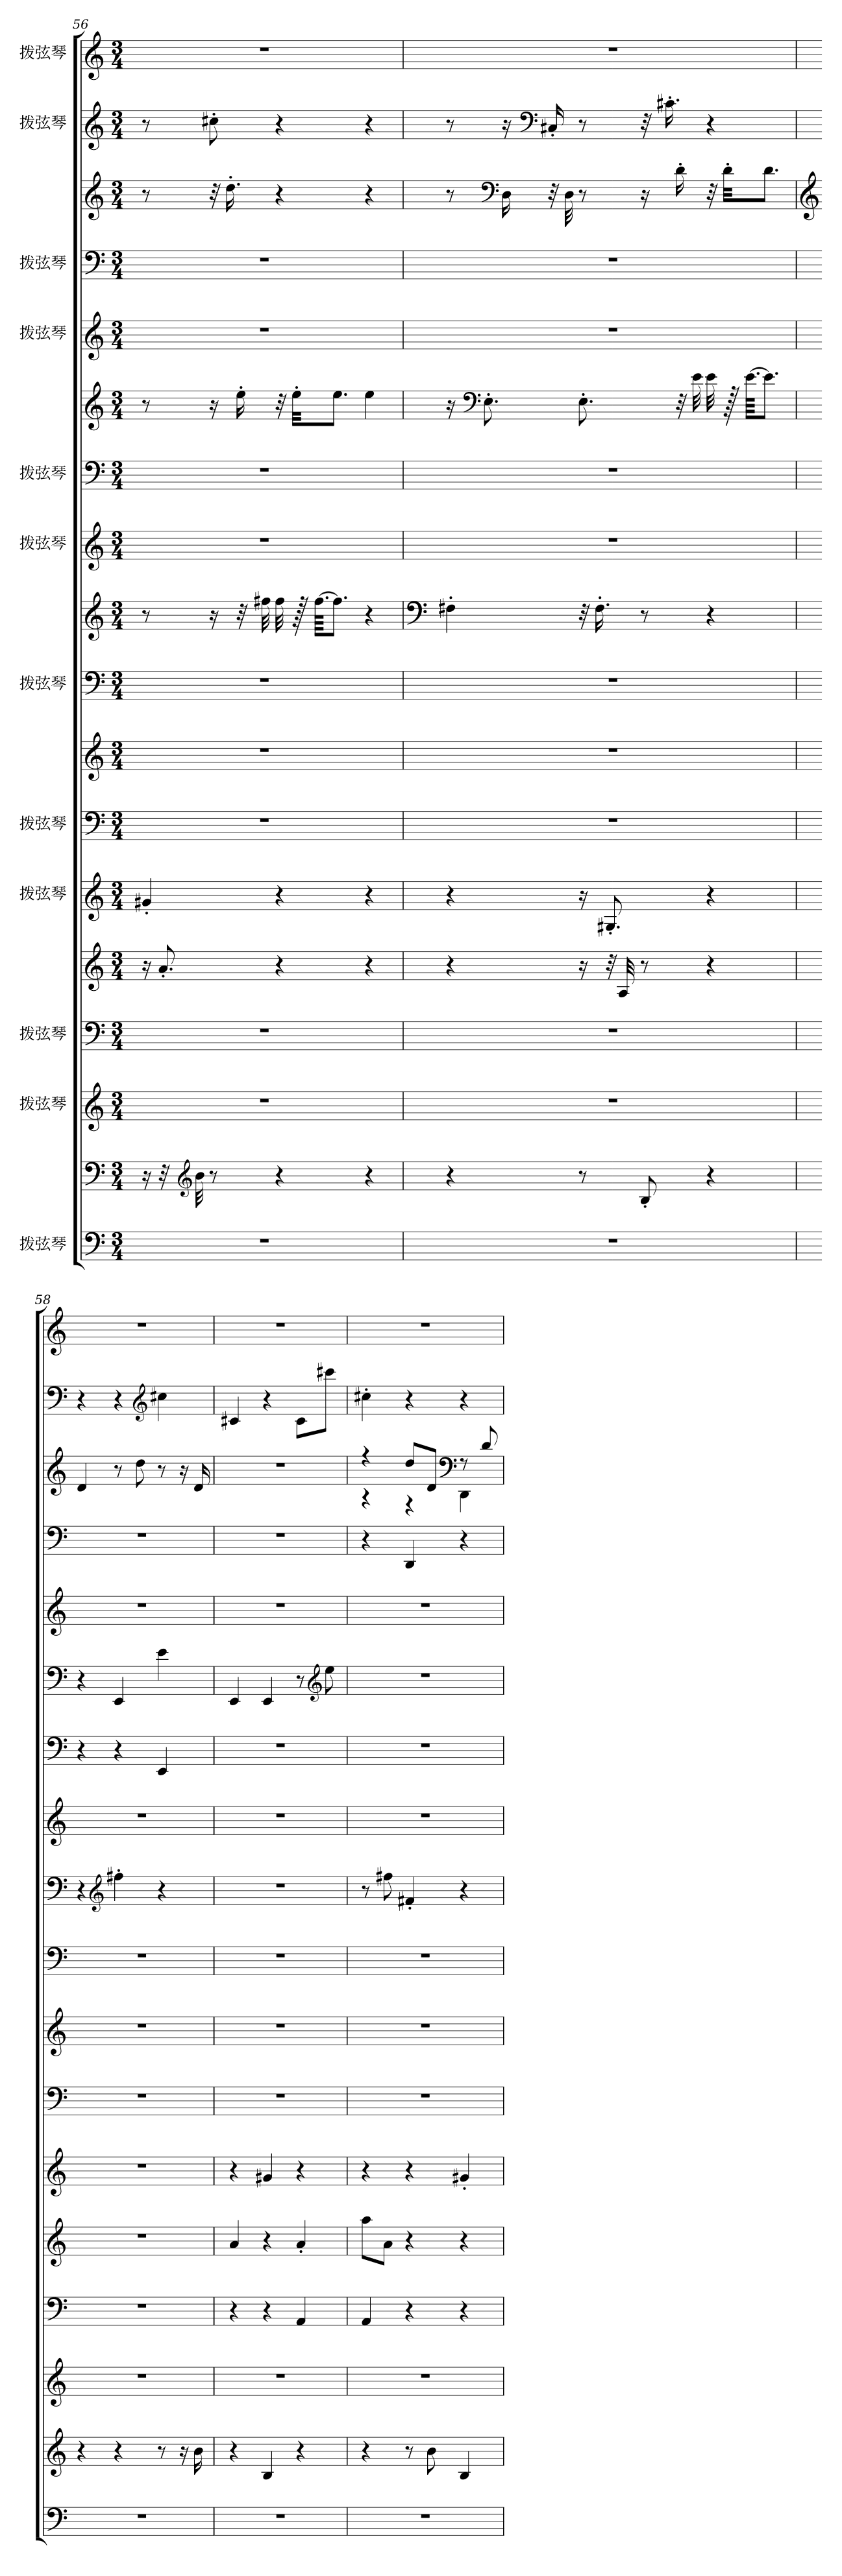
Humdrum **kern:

**kern	**kern	**kern	**kern	**kern	**kern	**kern	**kern	**kern	**kern	**kern	**kern	**kern	**kern	**kern	**kern	**kern	**kern
*part12	*part12	*part11	*part10	*part10	*part9	*part8	*part8	*part7	*part7	*part6	*part5	*part5	*part4	*part3	*part3	*part2	*part1
*staff18	*staff17	*staff16	*staff15	*staff14	*staff13	*staff12	*staff11	*staff10	*staff9	*staff8	*staff7	*staff6	*staff5	*staff4	*staff3	*staff2	*staff1
*I"拨弦琴	*	*I"拨弦琴	*I"拨弦琴	*	*I"拨弦琴	*I"拨弦琴	*	*I"拨弦琴	*	*I"拨弦琴	*I"拨弦琴	*	*I"拨弦琴	*I"拨弦琴	*	*I"拨弦琴	*I"拨弦琴
*clefF4	*clefF4	*clefG2	*clefF4	*clefG2	*clefG2	*clefF4	*clefG2	*clefF4	*clefG2	*clefG2	*clefF4	*clefG2	*clefG2	*clefF4	*clefG2	*clefG2	*clefG2
*k[]	*k[]	*k[]	*k[]	*k[]	*k[]	*k[]	*k[]	*k[]	*k[]	*k[]	*k[]	*k[]	*k[]	*k[]	*k[]	*k[]	*k[]
*M3/4	*M3/4	*M3/4	*M3/4	*M3/4	*M3/4	*M3/4	*M3/4	*M3/4	*M3/4	*M3/4	*M3/4	*M3/4	*M3/4	*M3/4	*M3/4	*M3/4	*M3/4
=56	=56	=56	=56	=56	=56	=56	=56	=56	=56	=56	=56	=56	=56	=56	=56	=56	=56
2.r	16r	2.r	2.r	16r	4g#X'/	2.r	2.r	2.r	8r	2.r	2.r	8r	2.r	2.r	8r	8r	2.r
.	32r	.	.	8.a'/	.	.	.	.	.	.	.	.	.	.	.	.	.
*	*clefG2	*	*	*	*	*	*	*	*	*	*	*	*	*	*	*	*
.	32b\	.	.	.	.	.	.	.	.	.	.	.	.	.	.	.	.
.	8r	.	.	.	.	.	.	.	16r	.	.	16r	.	.	32r	8cc#X'\	.
.	.	.	.	.	.	.	.	.	.	.	.	.	.	.	16.dd'\	.	.
.	.	.	.	.	.	.	.	.	32r	.	.	16ee'\	.	.	.	.	.
.	.	.	.	.	.	.	.	.	32ff#X\	.	.	.	.	.	.	.	.
.	4r	.	.	4r	4r	.	.	.	32ff#\	.	.	32r	.	.	4r	4r	.
.	.	.	.	.	.	.	.	.	128r	.	.	32ee'\KKL	.	.	.	.	.
.	.	.	.	.	.	.	.	.	[64.ff#\KKKL	.	.	.	.	.	.	.	.
.	.	.	.	.	.	.	.	.	8.ff#\J]	.	.	8.ee\J	.	.	.	.	.
.	4r	.	.	4r	4r	.	.	.	4r	.	.	4ee\	.	.	4r	4r	.
!!LO:PB:g=z
=57	=57	=57	=57	=57	=57	=57	=57	=57	=57	=57	=57	=57	=57	=57	=57	=57	=57
*	*	*	*	*	*	*	*	*	*clefF4	*	*	*	*	*	*	*	*
2.r	4r	2.r	2.r	4r	4r	2.r	2.r	2.r	4F#X'\	2.r	2.r	16r	2.r	2.r	8r	8r	2.r
*	*	*	*	*	*	*	*	*	*	*	*	*clefF4	*	*	*	*	*
.	.	.	.	.	.	.	.	.	.	.	.	8.E'\	.	.	.	.	.
*	*	*	*	*	*	*	*	*	*	*	*	*	*	*	*clefF4	*	*
.	.	.	.	.	.	.	.	.	.	.	.	.	.	.	16D\	16r	.
*	*	*	*	*	*	*	*	*	*	*	*	*	*	*	*	*clefF4	*
.	.	.	.	.	.	.	.	.	.	.	.	.	.	.	32r	16C#X'/	.
.	.	.	.	.	.	.	.	.	.	.	.	.	.	.	32D\	.	.
.	8r	.	.	16r	16r	.	.	.	32r	.	.	8.E'\	.	.	8r	8r	.
.	.	.	.	.	.	.	.	.	16.F#'\	.	.	.	.	.	.	.	.
.	.	.	.	32r	8.G#X'/	.	.	.	.	.	.	.	.	.	.	.	.
.	.	.	.	32A/	.	.	.	.	.	.	.	.	.	.	.	.	.
.	8B'/	.	.	8r	.	.	.	.	8r	.	.	.	.	.	16r	32r	.
.	.	.	.	.	.	.	.	.	.	.	.	.	.	.	.	16.c#X'\	.
.	.	.	.	.	.	.	.	.	.	.	.	32r	.	.	16d'\	.	.
.	.	.	.	.	.	.	.	.	.	.	.	32e\	.	.	.	.	.
.	4r	.	.	4r	4r	.	.	.	4r	.	.	32e\	.	.	32r	4r	.
.	.	.	.	.	.	.	.	.	.	.	.	128r	.	.	32d'\KKL	.	.
.	.	.	.	.	.	.	.	.	.	.	.	[64.e\KKKL	.	.	.	.	.
.	.	.	.	.	.	.	.	.	.	.	.	8.e\J]	.	.	8.d\J	.	.
=58	=58	=58	=58	=58	=58	=58	=58	=58	=58	=58	=58	=58	=58	=58	=58	=58	=58
*	*	*	*	*	*	*	*	*	*	*	*	*	*	*	*clefG2	*	*
2.r	4r	2.r	2.r	2.r	2.r	2.r	2.r	2.r	4r	2.r	4r	4r	2.r	2.r	4d/	4r	2.r
*	*	*	*	*	*	*	*	*	*clefG2	*	*	*	*	*	*	*	*
.	4r	.	.	.	.	.	.	.	4ff#X'\	.	4r	4EE/	.	.	8r	4r	.
.	.	.	.	.	.	.	.	.	.	.	.	.	.	.	8dd\	.	.
*	*	*	*	*	*	*	*	*	*	*	*	*	*	*	*	*clefG2	*
.	8r	.	.	.	.	.	.	.	4r	.	4EE/	4e\	.	.	8r	4cc#X\	.
.	16r	.	.	.	.	.	.	.	.	.	.	.	.	.	16r	.	.
.	16b\	.	.	.	.	.	.	.	.	.	.	.	.	.	16d/	.	.
!!LO:PB:g=z
=59	=59	=59	=59	=59	=59	=59	=59	=59	=59	=59	=59	=59	=59	=59	=59	=59	=59
2.r	4r	2.r	4r	4a/	4r	2.r	2.r	2.r	2.r	2.r	2.r	4EE/	2.r	2.r	2.r	4c#X/	2.r
.	4B/	.	4r	4r	4g#X/	.	.	.	.	.	.	4EE/	.	.	.	4r	.
.	4r	.	4AA/	4a'/	4r	.	.	.	.	.	.	8r	.	.	.	8c#\L	.
*	*	*	*	*	*	*	*	*	*	*	*	*clefG2	*	*	*	*	*
.	.	.	.	.	.	.	.	.	.	.	.	8ee\	.	.	.	8ccc#X\J	.
=60	=60	=60	=60	=60	=60	=60	=60	=60	=60	=60	=60	=60	=60	=60	=60	=60	=60
*	*	*	*	*	*	*	*	*	*	*	*	*	*	*	*^	*	*
2.r	4r	2.r	4AA/	8aa\L	4r	2.r	2.r	2.r	8r	2.r	2.r	2.r	2.r	4r	4r	4r	4cc#X'\	2.r
.	.	.	.	8a\J	.	.	.	.	8ff#X\	.	.	.	.	.	.	.	.	.
.	8r	.	4r	4r	4r	.	.	.	4f#X'/	.	.	.	.	4DD/	8dd/L	4r	4r	.
.	8b\	.	.	.	.	.	.	.	.	.	.	.	.	.	8d/J	.	.	.
*	*	*	*	*	*	*	*	*	*	*	*	*	*	*	*clefF4	*	*	*
.	4B/	.	4r	4r	4g#X'/	.	.	.	4r	.	.	.	.	4r	8r	4DD\	4r	.
.	.	.	.	.	.	.	.	.	.	.	.	.	.	.	8d/	.	.	.
*	*	*	*	*	*	*	*	*	*	*	*	*	*	*	*v	*v	*	*
=	=	=	=	=	=	=	=	=	=	=	=	=	=	=	=	=	=
*-	*-	*-	*-	*-	*-	*-	*-	*-	*-	*-	*-	*-	*-	*-	*-	*-	*-
